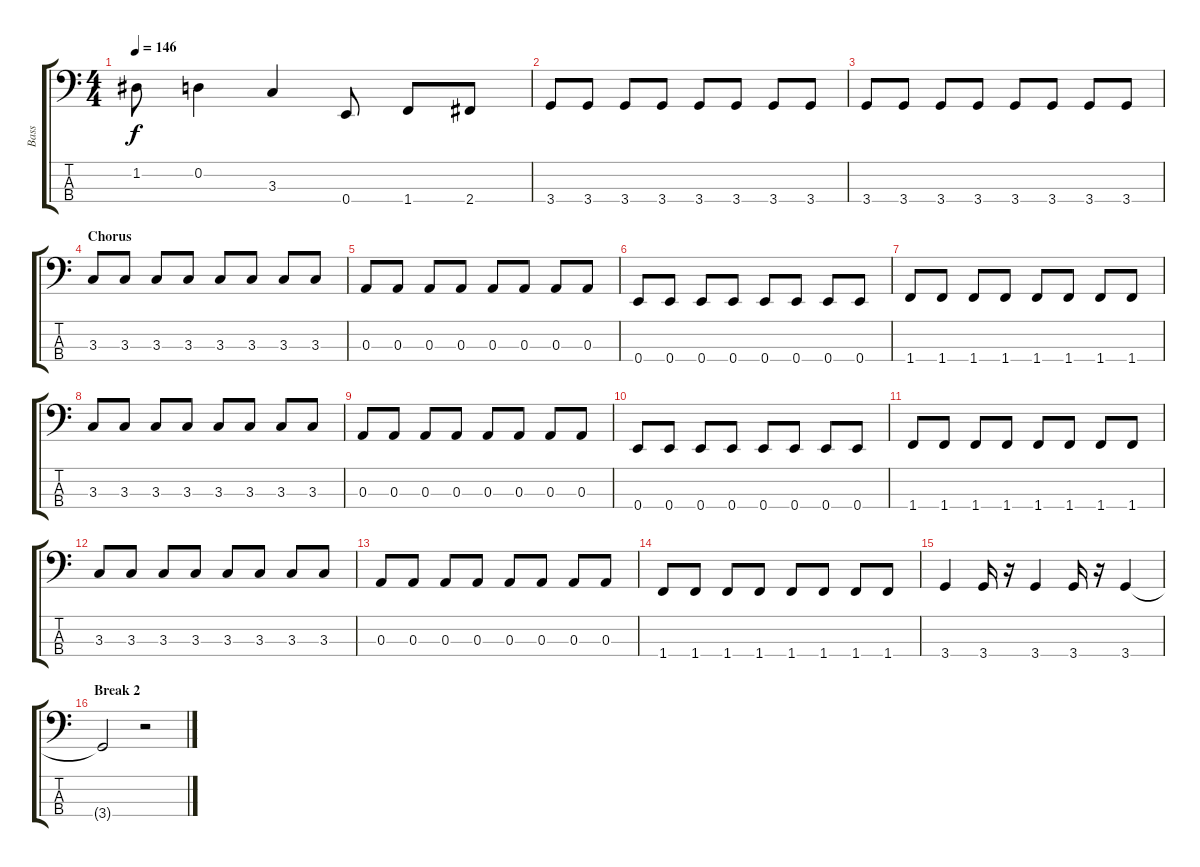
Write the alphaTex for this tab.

\track ("Bass" "Bass") {instrument electricbasspick}
\staff {score tabs}
\tuning (G2 D2 A1 E1) {hide}
\ts (4 4)
\tempo 146
\clef f4
\ks c
1.2{t}.8{dy f} 0.2.4 3.3.4 0.4.8 1.4.8 2.4.8 |
3.4.8 3.4.8 3.4.8 3.4.8 3.4.8 3.4.8 3.4.8 3.4.8 |
3.4.8 3.4.8 3.4.8 3.4.8 3.4.8 3.4.8 3.4.8 3.4.8 |
\section ("" "Chorus")
3.3.8 3.3.8 3.3.8 3.3.8 3.3.8 3.3.8 3.3.8 3.3.8 |
0.3.8 0.3.8 0.3.8 0.3.8 0.3.8 0.3.8 0.3.8 0.3.8 |
0.4.8 0.4.8 0.4.8 0.4.8 0.4.8 0.4.8 0.4.8 0.4.8 |
1.4.8 1.4.8 1.4.8 1.4.8 1.4.8 1.4.8 1.4.8 1.4.8 |
3.3.8 3.3.8 3.3.8 3.3.8 3.3.8 3.3.8 3.3.8 3.3.8 |
0.3.8 0.3.8 0.3.8 0.3.8 0.3.8 0.3.8 0.3.8 0.3.8 |
0.4.8 0.4.8 0.4.8 0.4.8 0.4.8 0.4.8 0.4.8 0.4.8 |
1.4.8 1.4.8 1.4.8 1.4.8 1.4.8 1.4.8 1.4.8 1.4.8 |
3.3.8 3.3.8 3.3.8 3.3.8 3.3.8 3.3.8 3.3.8 3.3.8 |
0.3.8 0.3.8 0.3.8 0.3.8 0.3.8 0.3.8 0.3.8 0.3.8 |
1.4.8 1.4.8 1.4.8 1.4.8 1.4.8 1.4.8 1.4.8 1.4.8 |
3.4.4 3.4.16 r.16 3.4.4 3.4.16 r.16 3.4.4 |
\section ("" "Break 2")
3.4{t}.2 r.2
